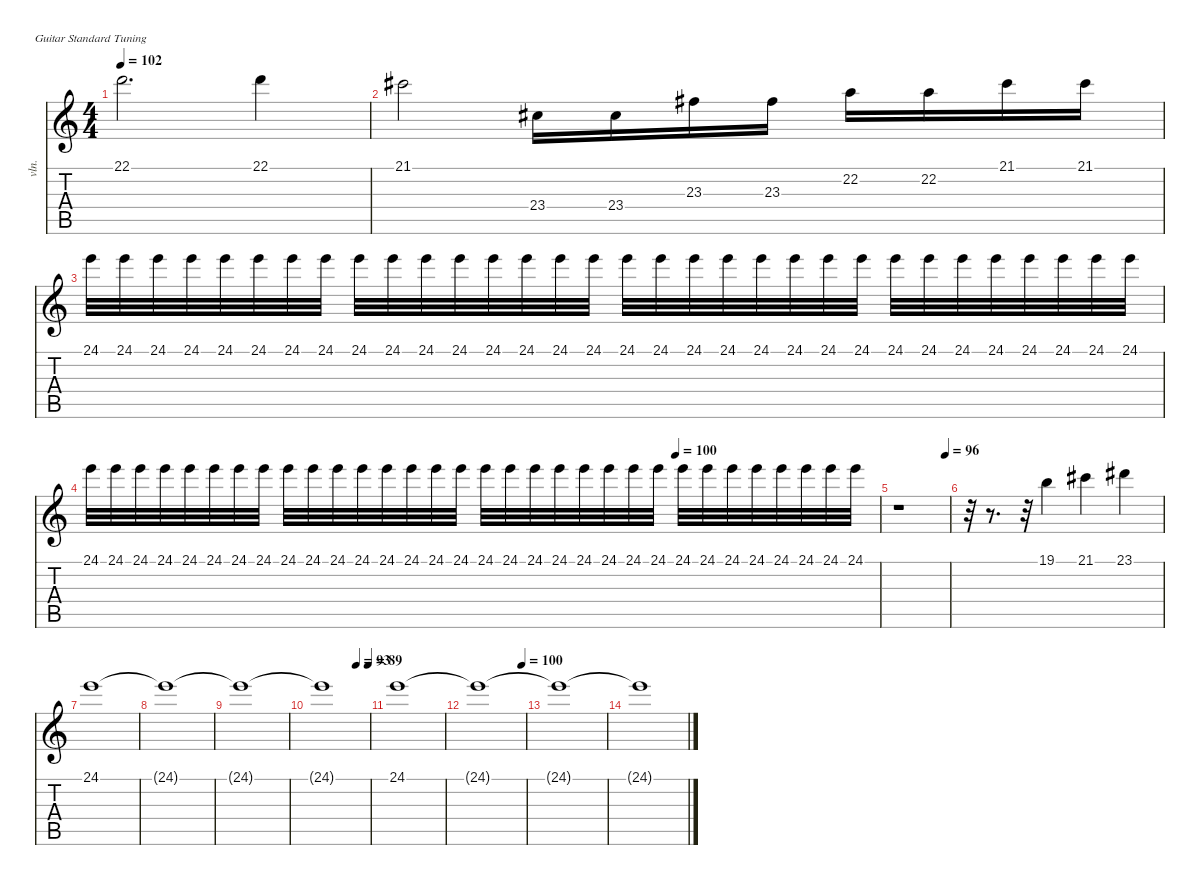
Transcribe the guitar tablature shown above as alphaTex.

\defaultSystemsLayout 4
\hideDynamics
\bracketExtendMode nobrackets
\otherSystemsTrackNameOrientation horizontal
\track ("Track 3" "vln.") {instrument stringensemble2}
\staff {score tabs}
\tuning (E4 B3 G3 D3 A2 E2)
\ts (4 4)
\tempo 102
\clef g2
\ks c
22.1.2{d dy ff beam Down} 22.1.4{beam Down} |
21.1{acc #}.2{beam Down} 23.4{acc #}.16{dy f beam Down} 23.4{acc #}.16{beam Down} 23.3{acc #}.16{beam Down} 23.3{acc #}.16{beam Down} 22.2.16{beam Down} 22.2.16{beam Down} 21.1{acc #}.16{beam Down} 21.1{acc #}.16{beam Down} |
24.1.32{beam Down} 24.1.32{beam Down} 24.1.32{beam Down} 24.1.32{beam Down} 24.1.32{beam Down} 24.1.32{beam Down} 24.1.32{beam Down} 24.1.32{beam Down} 24.1.32{beam Down} 24.1.32{beam Down} 24.1.32{beam Down} 24.1.32{dy ff beam Down} 24.1.32{beam Down} 24.1.32{beam Down} 24.1.32{beam Down} 24.1.32{beam Down} 24.1.32{beam Down} 24.1.32{beam Down} 24.1.32{beam Down} 24.1.32{beam Down} 24.1.32{beam Down} 24.1.32{beam Down} 24.1.32{beam Down} 24.1.32{beam Down} 24.1.32{beam Down} 24.1.32{beam Down} 24.1.32{beam Down} 24.1.32{beam Down} 24.1.32{beam Down} 24.1.32{beam Down} 24.1.32{beam Down} 24.1.32{beam Down} |
\tempo (100 0.742268)
24.1.32{beam Down} 24.1.32{beam Down} 24.1.32{beam Down} 24.1.32{beam Down} 24.1.32{beam Down} 24.1.32{beam Down} 24.1.32{beam Down} 24.1.32{dy fff beam Down} 24.1.32{beam Down} 24.1.32{beam Down} 24.1.32{beam Down} 24.1.32{beam Down} 24.1.32{beam Down} 24.1.32{beam Down} 24.1.32{beam Down} 24.1.32{beam Down} 24.1.32{beam Down} 24.1.32{beam Down} 24.1.32{beam Down} 24.1.32{beam Down} 24.1.32{beam Down} 24.1.32{beam Down} 24.1.32{beam Down} 24.1.32{beam Down} 24.1.32{beam Down} 24.1.32{beam Down} 24.1.32{beam Down} 24.1.32{dy ff beam Down} 24.1.32{beam Down} 24.1.32{beam Down} 24.1.32{beam Down} 24.1.32{beam Down} |
\tempo (96 0.927835)
r.1{beam Down} |
r.32{beam Down} r.8{d beam Down} r.32{beam Down} 19.1.4{beam Down} 21.1{acc #}.4{beam Down} 23.1{acc #}.4{beam Down} |
24.1.1{instrument tremolostrings beam Down} |
24.1{t}.1{dy f beam Down} |
24.1{t}.1{beam Down} |
\tempo (93 0.739583)
\tempo (89 0.989583)
24.1{t}.1{beam Down} |
24.1.1{dy mf instrument stringensemble1 beam Down} |
\tempo (100 0.9375)
24.1{t}.1{dy f beam Down} |
24.1{t}.1{beam Down} |
24.1{t}.1{beam Down}
